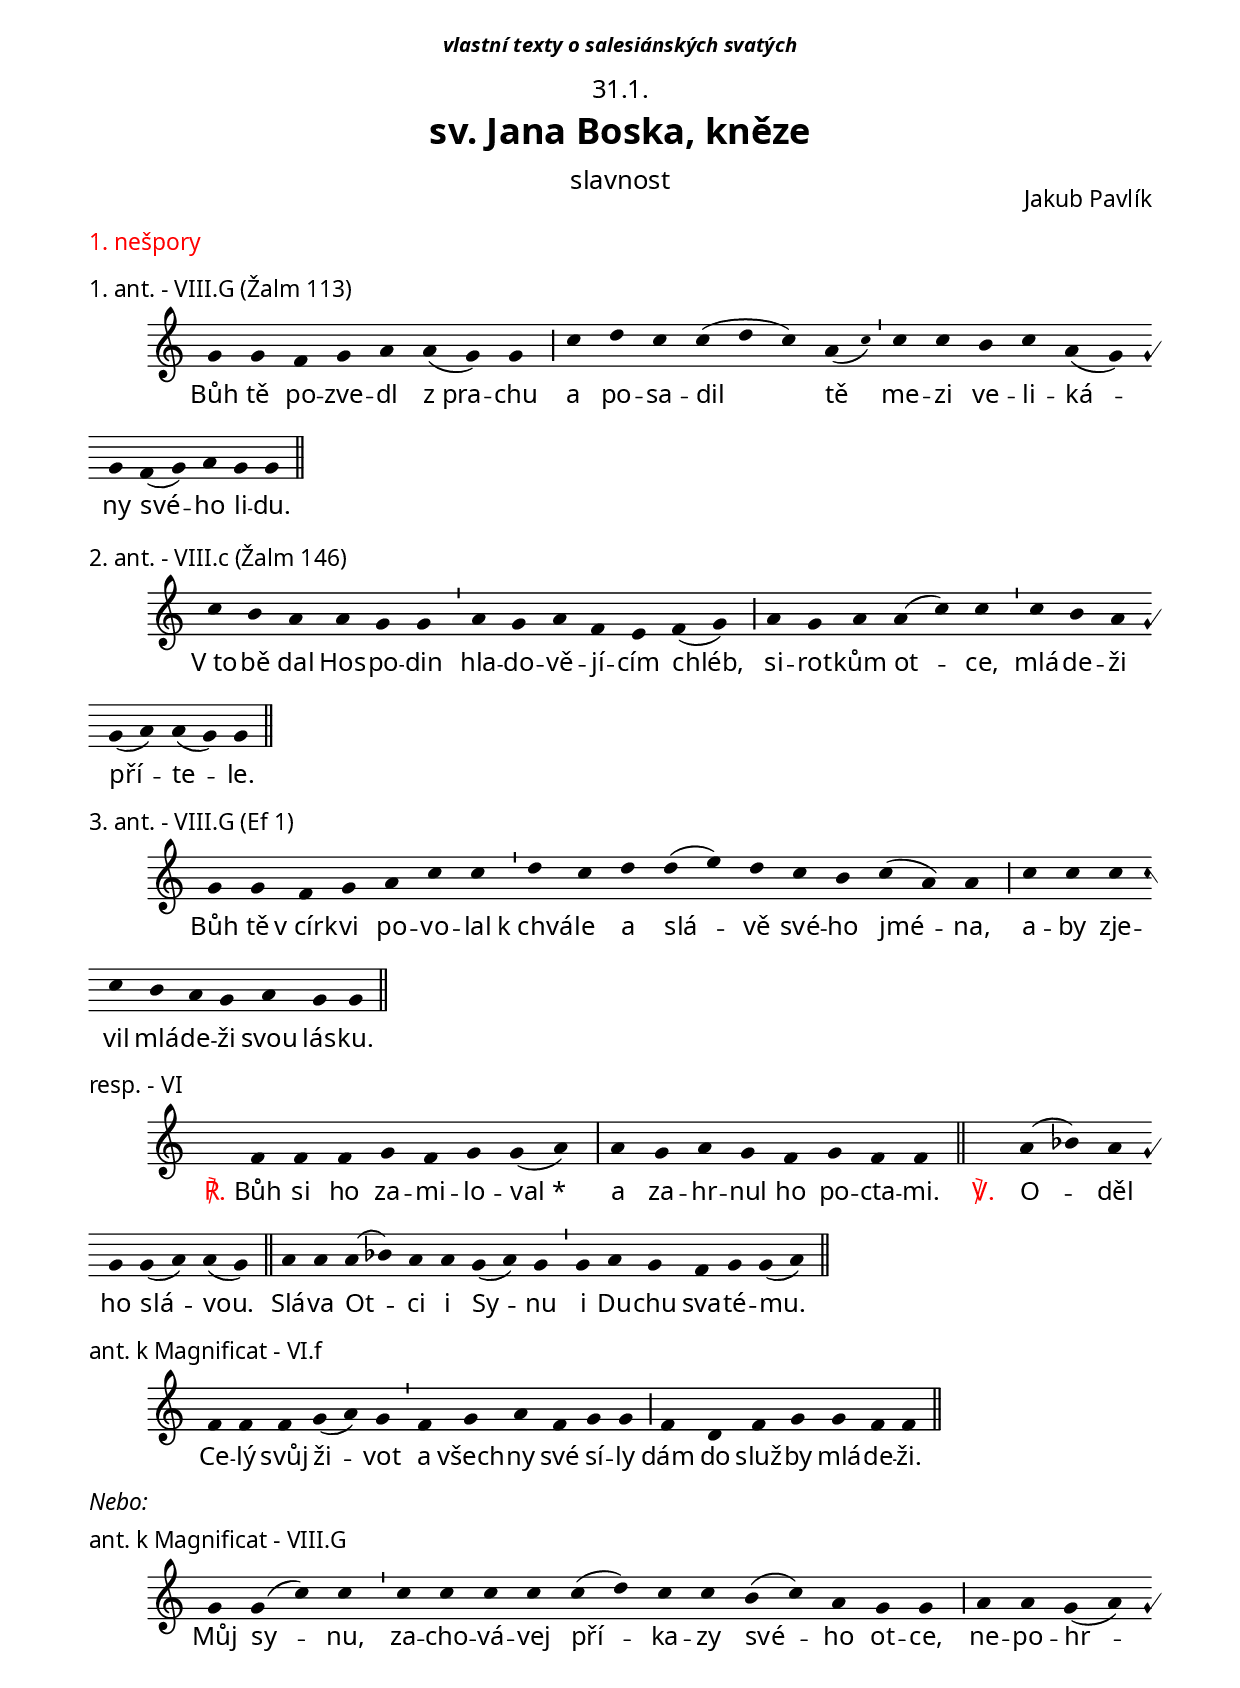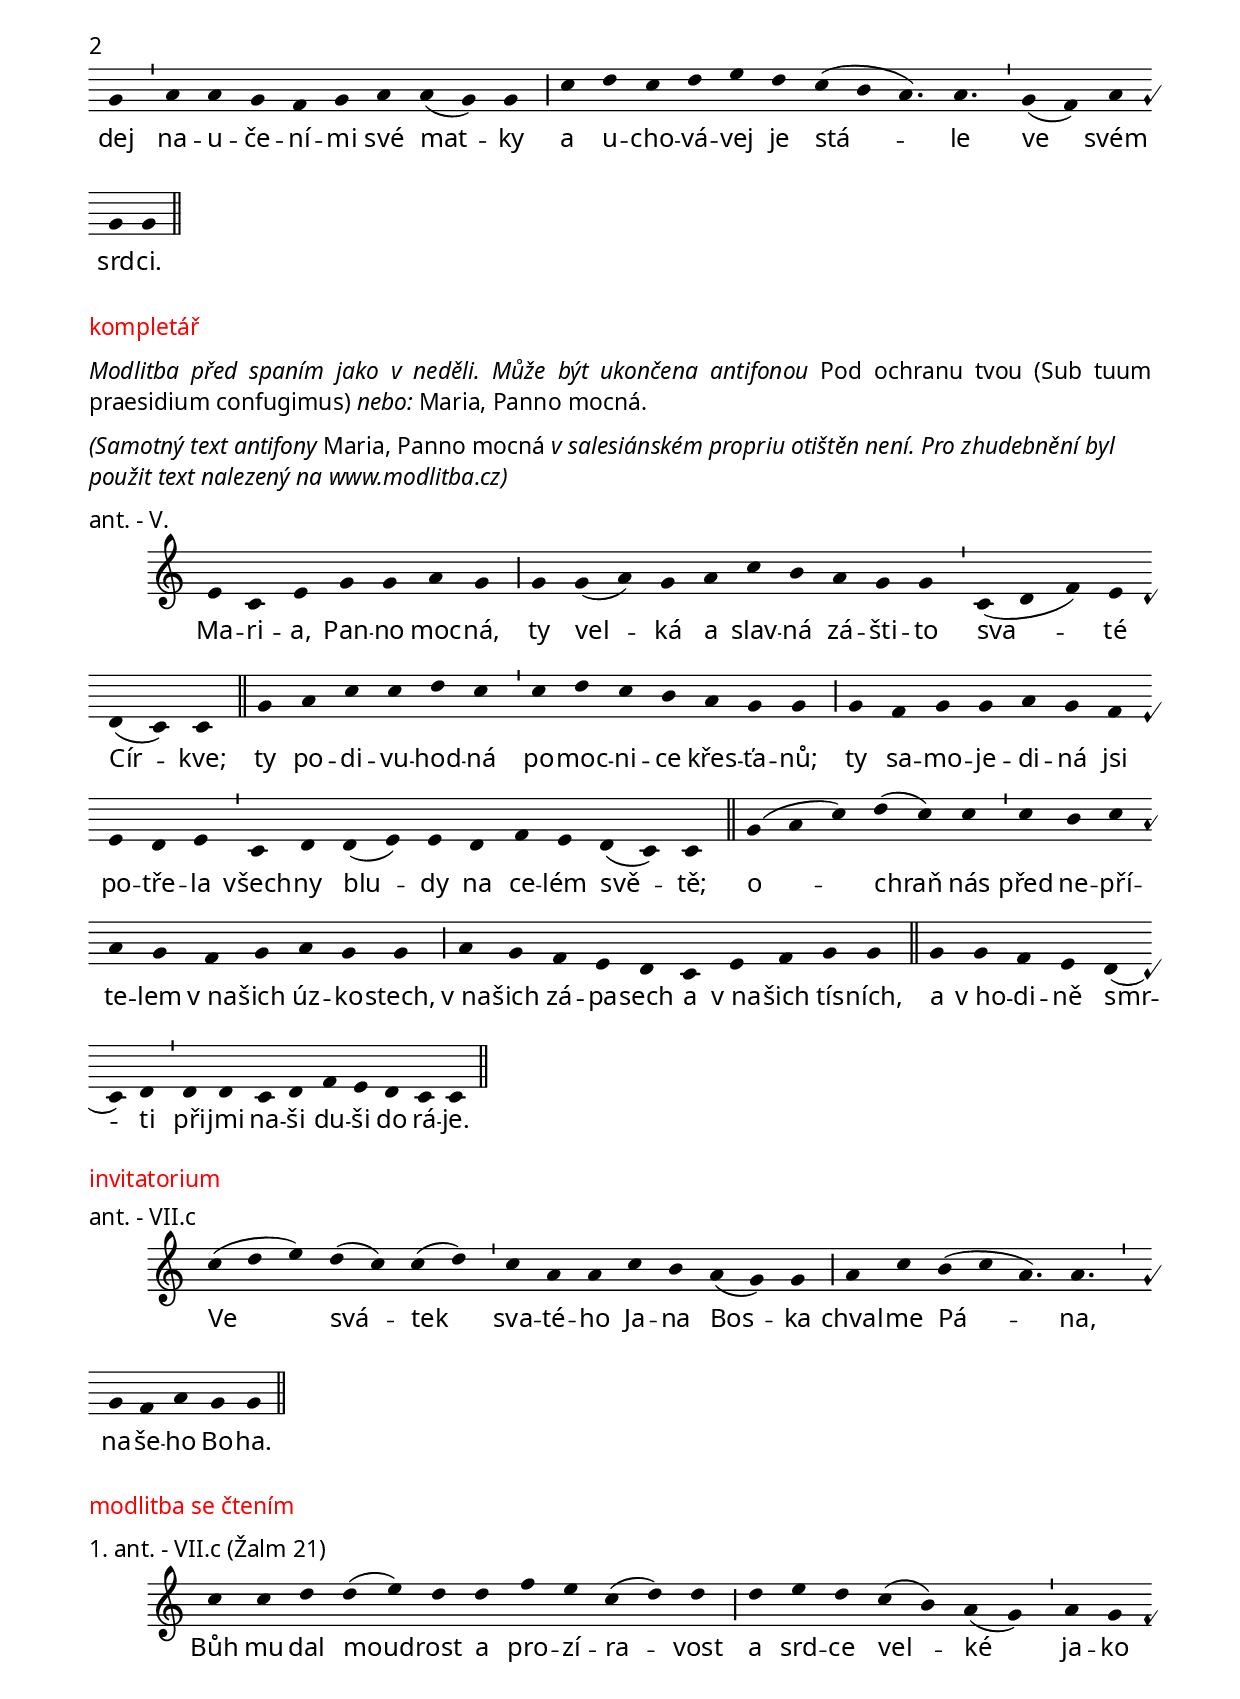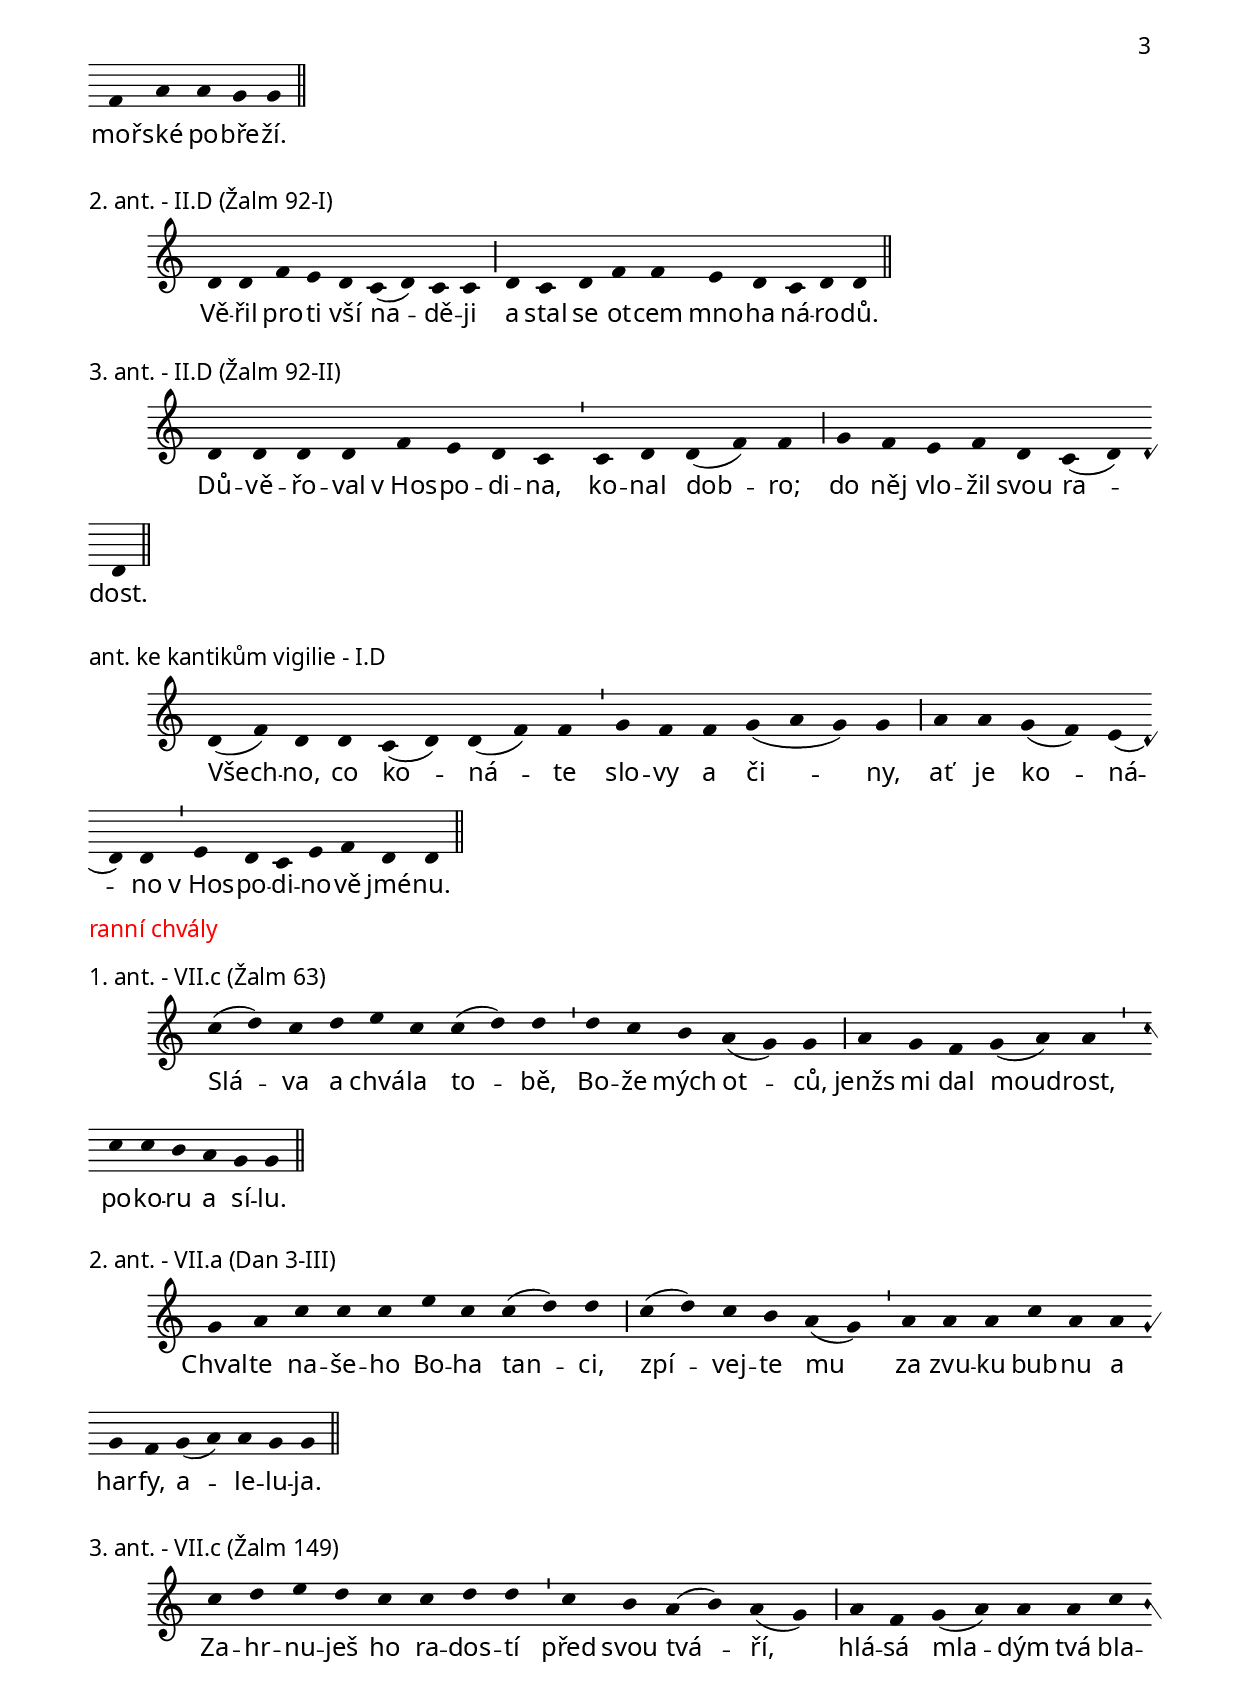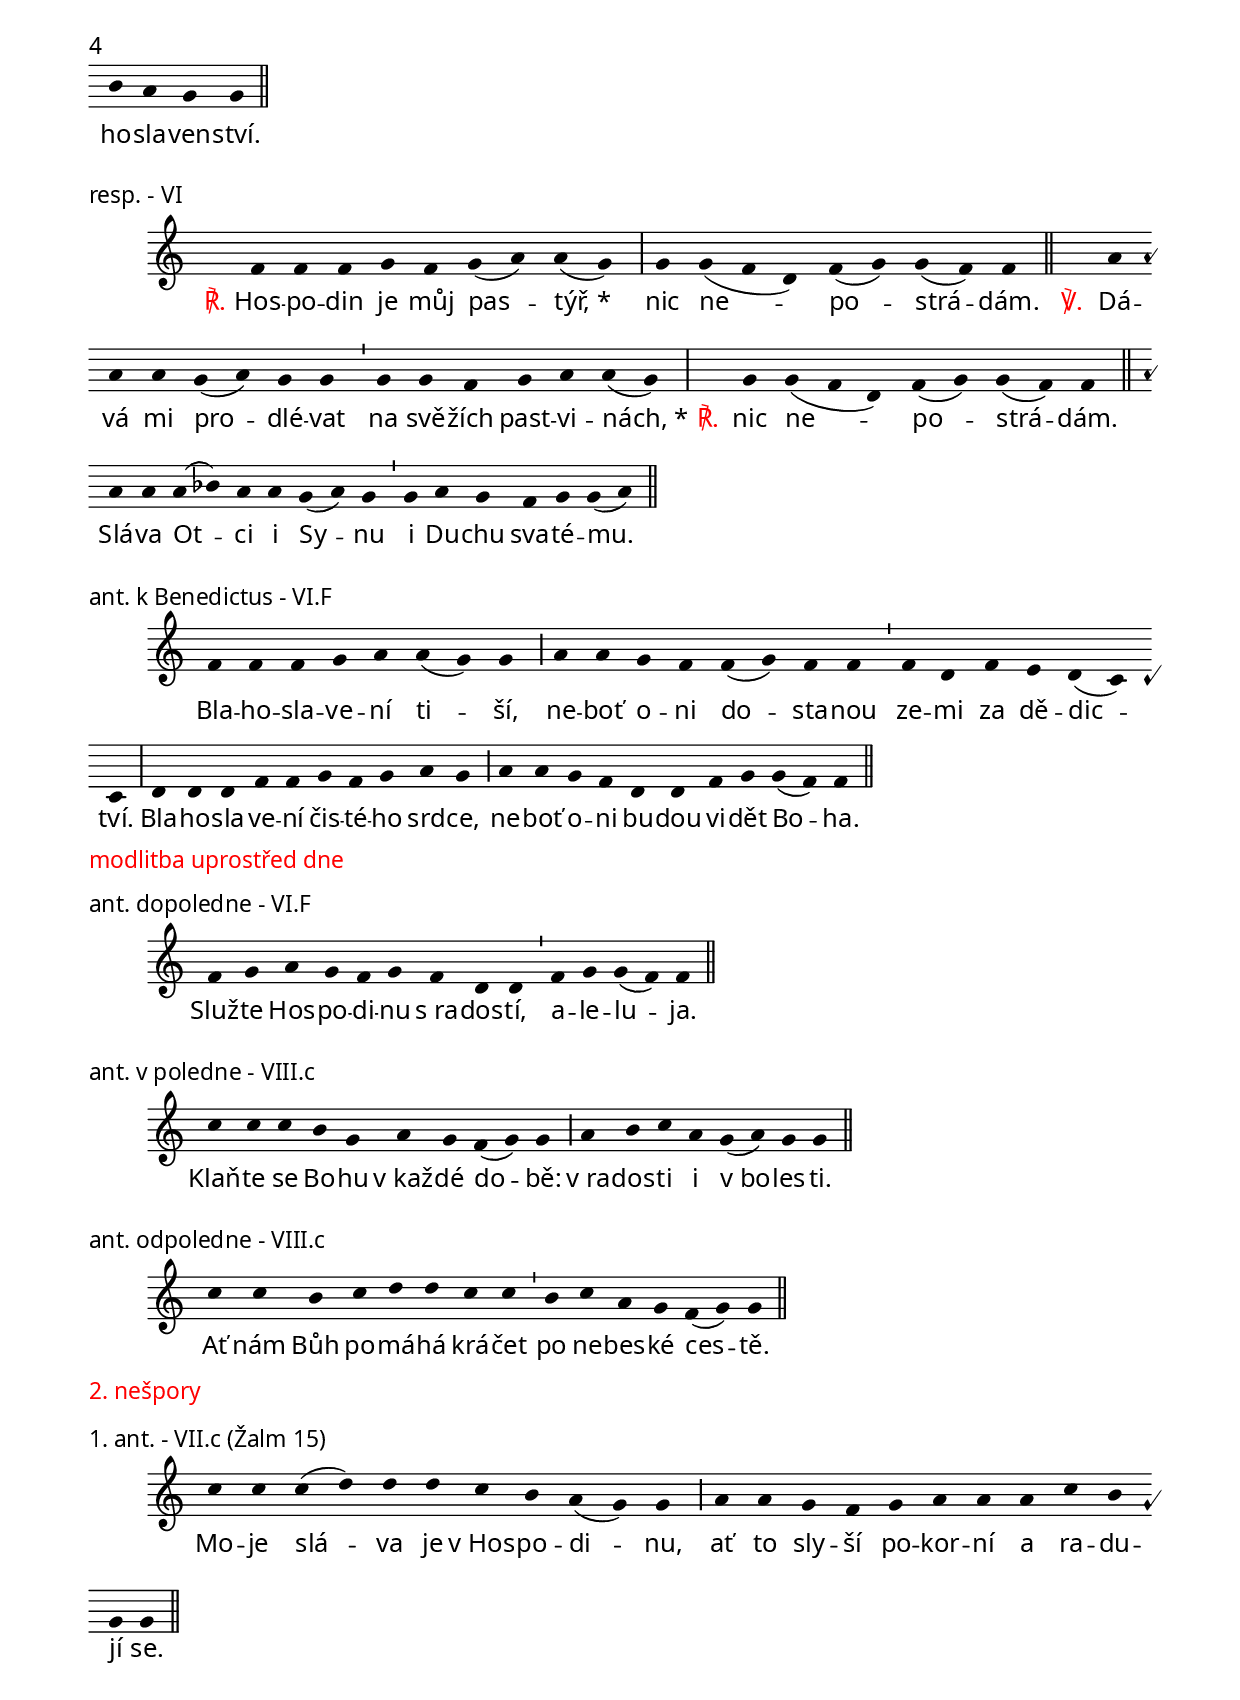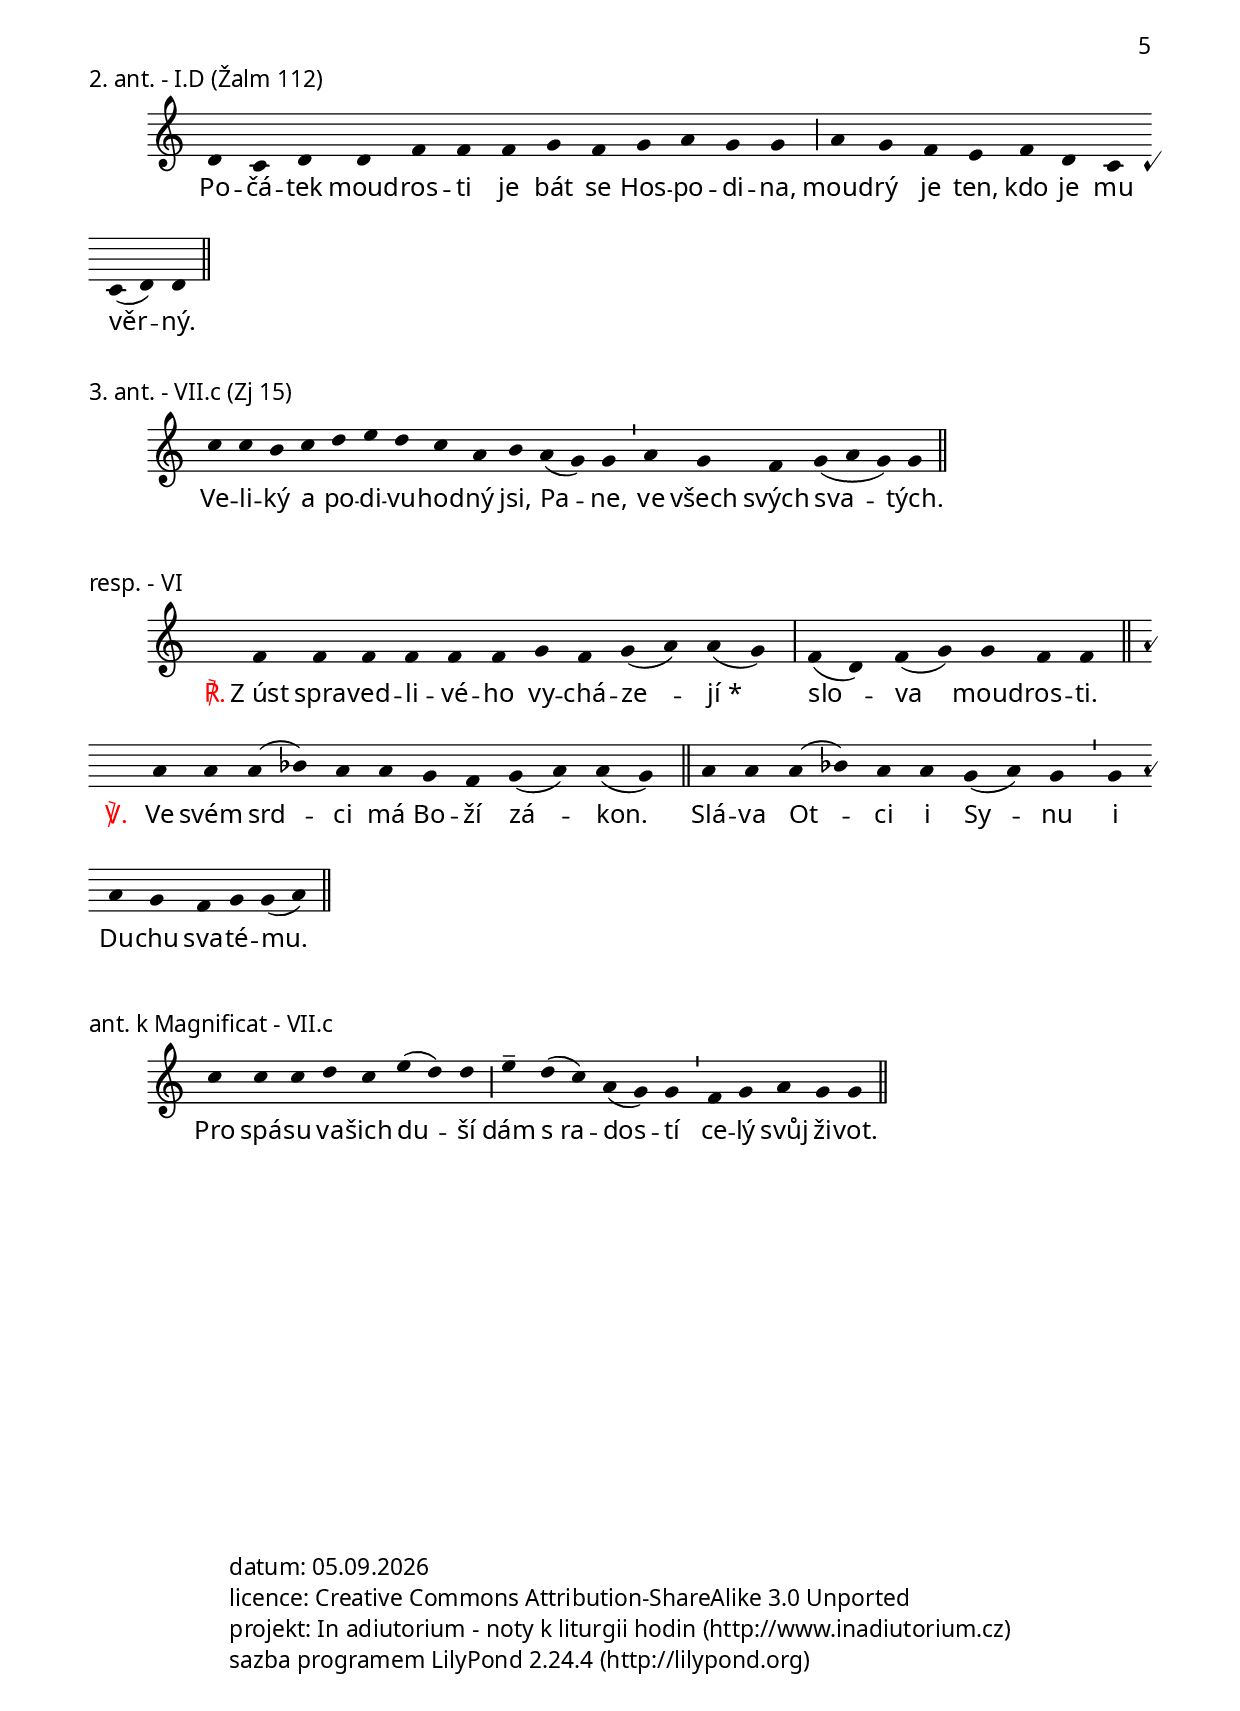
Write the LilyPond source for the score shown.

\version "2.19.80"

\include "../../spolecne.ly"
\include "../../spolecne/reholni.ly"
\include "../../dilyresponsorii.ly"

\header {
  title = \markup\titleSvatek
            "sv. Jana Boska, kněze"
            slavnost
            31.1.
           "vlastní texty o salesiánských svatých"
  composer = "Jakub Pavlík"
}

\markup {\nadpisHodinka {"1. nešpory"}}

\score {
  \relative c'' {
    \choralniRezim
    g4 g f g a a( g) g \barMaior
    c d c c( d c) a( \grace { c) } \barMin
    c c b c a( g) g f( g) a g g \barFinalis
  }
  \addlyrics {
    Bůh tě po -- zve -- dl z_pra -- chu
    a po -- sa -- dil tě
    me -- zi ve -- li -- ká -- ny
    své -- ho li -- du.
  }
  \header {
    quid = "1. ant."
    modus = "VIII"
    differentia = "G"
    psalmus = "Žalm 113"
    id = "1ne-a1"
    piece = \markup {\sestavTitulek}
  }
}

\score {
  \relative c'' {
    \choralniRezim
    c4 b a a g g \barMin
    a g a f e f( g) \barMaior
    a g a a( c) c \barMin
    c b a g( a) a( g) g \barFinalis
  }
  \addlyrics {
    V_to -- bě dal Hos -- po -- din
    hla -- do -- vě -- jí -- cím chléb,
    si -- rot -- kům ot -- ce,
    mlá -- de -- ži pří -- te -- le.
  }
  \header {
    quid = "2. ant."
    modus = "VIII"
    differentia = "c"
    psalmus = "Žalm 146"
    id = "1ne-a2"
    piece = \markup {\sestavTitulek}
  }
}

\score {
  \relative c'' {
    \choralniRezim
    g4 g f g a c c \barMin
    d c d d( e) d c b c( a) a \barMaior
    c c c c b a g a g g \barFinalis
  }
  \addlyrics {
    Bůh tě v_círk -- vi po -- vo -- lal
    k_chvá -- le a slá -- vě
    své -- ho jmé -- na,
    a -- by zje -- vil mlá -- de -- ži svou lás -- ku.
  }
  \header {
    quid = "3. ant."
    modus = "VIII"
    differentia = "G"
    psalmus = "Ef 1"
    id = "1ne-a3"
    piece = \markup {\sestavTitulek}
  }
}

\score {
  \relative c' {
    \choralniRezim

    % R
    \neviditelna f
    f4 f f g f g g( a) \barMax
    a g a g f g f f \barFinalis

    % V
    \neviditelna a
    a( bes) a g g( a) a( g) \barFinalis
    % Slava
    \respVIdoxologie \barFinalis
  }
  \addlyrics {
    \Response Bůh si ho za -- mi -- lo -- val_*
    a za -- hr -- nul ho po -- cta -- mi.
    \Verse O -- děl ho slá -- vou.
    \textRespDoxologie
  }
  \header {
    quid = "resp."
    modus = "VI"
    id = "1ne-r"
    piece = \markup {\sestavTitulekResp}
  }
}

\score {
  \relative c' {
    \choralniRezim
    f4 f f g( a) g \barMin
    f g a f g g \barMaior
    f d f g g f f \barFinalis
  }
  \addlyrics {
    Ce -- lý svůj ži -- vot
    a všech -- ny své sí -- ly
    dám do služ -- by mlá -- de -- ži.
  }
  \header {
    quid = "ant. k Magnificat"
    modus = "VI"
    differentia = "f"
    psalmus = ""
    id = "1ne-am"
    piece = \markup {\sestavTitulekBezZalmu}
  }
}

\markup\italic{Nebo:}

\score {
  \relative c'' {
    \choralniRezim
    g4 g( c) c \barMin c c c c c( d) c c b( c) a g g \barMaior
    a a g( a) g \barMin a a g f g a a( g) g \barMaior
    c d c d e d c( b a4.) a \barMin g4( f) a g g \barFinalis
  }
  \addlyrics {
    Můj sy -- nu,
    za -- cho -- vá -- vej pří -- ka -- zy své -- ho ot -- ce,
    ne -- po -- hr -- dej na -- u -- če -- ní -- mi své mat -- ky
    a u -- cho -- vá -- vej je stá -- le ve svém srd -- ci.
  }
  \header {
    quid = "ant. k Magnificat"
    modus = "VIII"
    differentia = "G"
    psalmus = ""
    fial = "commune/commune_reholnikatd.ly#vych-amag?jiny text&-aleluja"
    id = "1ne-am2"
    piece = \markup {\sestavTitulekBezZalmu}
  }
}

\markup {\nadpisHodinka {"kompletář"}}

\markup\justify\italic{
  Modlitba před spaním jako v neděli. Může být ukončena
  antifonou \upright{Pod ochranu tvou} \upright{(Sub tuum praesidium confugimus)}
  nebo: \upright{Maria, Panno mocná.}
}

\markup\wordwrap\italic{
  (Samotný text antifony \upright{Maria, Panno mocná} v salesiánském propriu otištěn není.
  Pro zhudebnění byl použit text nalezený na \concat { \with-url "http://www.modlitba.cz/modlitba-v-zivote/seznam-modliteb/rozdeleni-modliteb-podle-adresata-podle-toho-ke-komu-se-modlitbou-obracime/k-panne-marii/" {www.modlitba.cz} ")" }
}

\score {
  \relative c' {
    \choralniRezim
    e4 c e g g a g \barMaior
    g g( a) g a c b a g g \barMin
    c,( d f) e d( c) c \barFinalis
    g' a c c d c \barMin
    c d c b a g g \barMaior
    g f g g a g f e d e \barMin
    c d d( e) e d f e d( c) c \barFinalis
    g'( a c) d( c) c \barMin
    c b c a g f g a g g \barMaior
    a g f e d c e f g g \barFinalis
    g g f e d( c) d \barMin
    d d c d f e d c c \barFinalis
  }
  \addlyrics {
    Ma -- ri -- a, Pan -- no moc -- ná,
    ty vel -- ká a slav -- ná zá -- šti -- to
    sva -- té Cír -- kve;
    ty po -- di -- vu -- hod -- ná
    po -- moc -- ni -- ce křes -- ťa -- nů;
    ty sa -- mo -- je -- di -- ná jsi po -- tře -- la
    všech -- ny blu -- dy na ce -- lém svě -- tě;
    o -- chraň
    nás před ne -- pří -- te -- lem v_na -- šich úz -- ko -- stech,
    v_na -- šich zá -- pa -- sech a v_na -- šich tís -- ních,
    a v_ho -- di -- ně smr -- ti
    při -- jmi na -- ši du -- ši do rá -- je.
    A -- men. % nechat? vypustit? v antifonach nebyva
  }
  \header {
    % text z http://www.modlitba.cz/modlitba-v-zivote/seznam-modliteb/rozdeleni-modliteb-podle-adresata-podle-toho-ke-komu-se-modlitbou-obracime/k-panne-marii/
    % protože v propriu se na modlitbu pouze odkazuje, ale není otištěna
    quid = "ant."
    modus = "V"
    differentia = ""
    psalmus = ""
    adiutor_genre = "antiphon_standalone"
    id = "pannomocna"
    piece = \markup {\sestavTitulekBezZalmu}
  }
}

\markup {\nadpisHodinka {"invitatorium"}}

\score {
  \relative c'' {
    \choralniRezim
    c4( d e) d( c) c( d) \barMin
    c a a c b a( g) g \barMaior
    a c b( c a4.) a \barMin
    g4 f a g g \barFinalis
  }
  \addlyrics {
    Ve svá -- tek
    sva -- té -- ho Ja -- na Bos -- ka
    chval -- me Pá -- na,
    na -- še -- ho Bo -- ha.
  }
  \header {
    quid = "ant."
    modus = "VII"
    differentia = "c"
    psalmus = ""
    id = "invit"
    piece = \markup {\sestavTitulekBezZalmu}
  }
}

\markup {\nadpisHodinka {"modlitba se čtením"}}

\score {
  \relative c'' {
    \choralniRezim
    c4 c d d( e) d d f e c( d) d \barMaior
    d e d c( b) a( g) \barMin
    a g f a a g g \barFinalis
  }
  \addlyrics {
    Bůh mu dal moud -- rost a pro -- zí -- ra -- vost
    a srd -- ce vel -- ké
    ja -- ko moř -- ské po -- bře -- ží.
  }
  \header {
    quid = "1. ant."
    modus = "VII"
    differentia = "c"
    psalmus = "Žalm 21"
    fial = "reholni/OCD/ocd_1015terezieodjezise.ly#1ne-a3?volne"
    id = "mc-a1"
    piece = \markup {\sestavTitulek}
  }
}

\score {
  \relative c' {
    \choralniRezim
    d4 d f e d c( d) c c \barMaior
    d c d f f e d c d d \barFinalis
  }
  \addlyrics {
    Vě -- řil pro -- ti vší na -- dě -- ji
    a stal se ot -- cem mno -- ha ná -- ro -- dů.
  }
  \header {
    quid = "2. ant."
    modus = "II"
    differentia = "D"
    psalmus = "Žalm 92-I"
    id = "mc-a2"
    piece = \markup {\sestavTitulek}
  }
}

\score {
  \relative c' {
    \choralniRezim
    d4 d d d f e d c \barMin
    c d d( f) f \barMaior
    g f e f d c( d) d \barFinalis
  }
  \addlyrics {
    Dů -- vě -- řo -- val v_Hos -- po -- di -- na,
    ko -- nal dob -- ro;
    do něj vlo -- žil svou ra -- dost.
  }
  \header {
    quid = "3. ant."
    modus = "II"
    differentia = "D"
    psalmus = "Žalm 92-II"
    id = "mc-a3"
    piece = \markup {\sestavTitulek}
  }
}

\score {
  \relative c' {
    \choralniRezim
    d4( f) d d c( d) d( f) f \barMin
    g f f g( a g) g \barMaior
    a a g( f) e( d) d \barMin
    e d c e f d d \barFinalis
  }
  \addlyrics {
    Všech -- no, co ko -- ná -- te
    slo -- vy a či -- ny,
    ať je ko -- ná -- no
    v_Hos -- po -- di -- no -- vě jmé -- nu.
  }
  \header {
    quid = "ant. ke kantikům vigilie"
    modus = "I"
    differentia = "D"
    psalmus = ""
    id = "mc-avig"
    piece = \markup {\sestavTitulekBezZalmu}
  }
}

\markup {\nadpisHodinka {"ranní chvály"}}

\score {
  \relative c'' {
    \choralniRezim
    c4( d) c d e c c( d) d \barMin
    d c b a( g) g \barMaior
    a g f g( a) a \barMin
    c c b a g g \barFinalis
  }
  \addlyrics {
    Slá -- va a chvá -- la to -- bě,
    Bo -- že mých ot -- ců,
    jenžs mi dal moud -- rost,
    po -- ko -- ru a sí -- lu.
  }
  \header {
    quid = "1. ant."
    modus = "VII"
    differentia = "c"
    psalmus = "Žalm 63"
    id = "rch-a1"
    piece = \markup {\sestavTitulek}
  }
}

\score {
  \relative c'' {
    \choralniRezim
    g4 a c c c e c c( d) d \barMaior
    c( d) c b a( g) \barMin
    a a a c a a g f
    g( a) a g g \barFinalis
  }
  \addlyrics {
    Chval -- te na -- še -- ho Bo -- ha tan -- ci,
    zpí -- vej -- te mu
    za zvu -- ku bub -- nu a har -- fy,
    a -- le -- lu -- ja.
  }
  \header {
    quid = "2. ant."
    modus = "VII"
    differentia = "a"
    psalmus = "Dan 3-III"
    id = "rch-a2"
    piece = \markup {\sestavTitulek}
  }
}

\score {
  \relative c'' {
    \choralniRezim
    c4 d e d c c d d \barMin
    c b a( b) a( g) \barMaior
    a f g( a) a
    a c b a g g \barFinalis
  }
  \addlyrics {
    Za -- hr -- nu -- ješ ho ra -- dos -- tí
    před svou tvá -- ří,
    hlá -- sá mla -- dým
    tvá bla -- ho -- sla -- ven -- ství.
  }
  \header {
    quid = "3. ant."
    modus = "VII"
    differentia = "c"
    psalmus = "Žalm 149"
    id = "rch-a3"
    piece = \markup {\sestavTitulek}
  }
}

\score {
  \relative c' {
    \choralniRezim

    % R
    \neviditelna f
    f4 f f g f g( a) a( g) \barMax
    g g( f d) f( g) g( f) f \barFinalis
    % V
    \neviditelna g
    a a a g( a) g g \barMin g g f g a a( g) \barMax
    % R
    \neviditelna g
    g g( f d) f( g) g( f) f \barFinalis
    % Slava
    \respVIdoxologie \barFinalis
  }
  \addlyrics {
    \Response Hos -- po -- din je můj pas -- týř,_*
    nic ne -- po -- strá -- dám.
    \Verse Dá -- vá mi pro -- dlé -- vat na svě -- žích past -- vi -- nách,_*
    \Response nic ne -- po -- strá -- dám.
    \textRespDoxologie
  }
  \header {
    quid = "resp."
    modus = "VI"
    fial = "responsoria.ly#2ct-ne"
    id = "rch-r"
    piece = \markup\sestavTitulekResp
  }
}

\score {
  \relative c' {
    \choralniRezim
    f4 f f g a a( g) g \barMaior
    a a g f f( g) f f \barMin f d f e d( c) c \barMax
    d d d f f g f g a g \barMaior
    a a g f d d f g g( f) f \barFinalis
  }
  \addlyrics {
    Bla -- ho -- sla -- ve -- ní ti -- ší,
    ne -- boť o -- ni do -- sta -- nou ze -- mi za dě -- dic -- tví.
    Bla -- ho -- sla -- ve -- ní čis -- té -- ho srd -- ce,
    ne -- boť o -- ni bu -- dou vi -- dět Bo -- ha.
  }
  \header {
    quid = "ant. k Benedictus"
    modus = "VI"
    differentia = "F"
    psalmus = ""
    id = "rch-ab"
    piece = \markup {\sestavTitulekBezZalmu}
  }
}

\markup {\nadpisHodinka {"modlitba uprostřed dne"}}

\score {
  \relative c' {
    \choralniRezim
    f4 g a g f g f d d \barMin
    f g g( f) f \barFinalis
  }
  \addlyrics {
    Služ -- te Hos -- po -- di -- nu s_ra -- dos -- tí,
    a -- le -- lu -- ja.
  }
  \header {
    quid = "ant. dopoledne"
    modus = "VI"
    differentia = "F"
    psalmus = ""
    fial = "antifony/velikonoce_tyden1_6patek.ly#rch-a3"
    id = "tercie"
    piece = \markup {\sestavTitulekBezZalmu}
  }
}

\score {
  \relative c'' {
    \choralniRezim
    c4 c c b g a g f( g) g \barMaior
    a b c a g( a) g g \barFinalis
  }
  \addlyrics {
    Klaň -- te se Bo -- hu v_kaž -- dé do -- bě:
    v_ra -- dos -- ti i v_bo -- les -- ti.
  }
  \header {
    quid = "ant. v poledne"
    modus = "VIII"
    differentia = "c"
    psalmus = ""
    id = "sexta"
    piece = \markup {\sestavTitulekBezZalmu}
  }
}

\score {
  \relative c'' {
    \choralniRezim
    c4 c b c d d c c \barMin
    b c a g f( g) g \barFinalis
  }
  \addlyrics {
    Ať nám Bůh po -- má -- há krá -- čet
    po ne -- bes -- ké ces -- tě.
  }
  \header {
    quid = "ant. odpoledne"
    modus = "VIII"
    differentia = "c"
    psalmus = ""
    id = "nona"
    piece = \markup {\sestavTitulekBezZalmu}
  }
}

\markup {\nadpisHodinka {"2. nešpory"}}

\score {
  \relative c'' {
    \choralniRezim
    c4 c c( d) d d c b a( g) g \barMaior
    a a g f g a a a c b g g \barFinalis
  }
  \addlyrics {
    Mo -- je slá -- va je v_Hos -- po -- di -- nu,
    ať to sly -- ší po -- kor -- ní a ra -- du -- jí se.
  }
  \header {
    quid = "1. ant."
    modus = "VII"
    differentia = "c"
    psalmus = "Žalm 15"
    id = "ne-a1"
    piece = \markup {\sestavTitulek}
  }
}

\score {
  \relative c' {
    \choralniRezim
    d4 c d d f f
    f g f g a g g \barMaior
    a g f e
    f d c c( d) d \barFinalis
  }
  \addlyrics {
    Po -- čá -- tek moud -- ros -- ti
    je bát se Hos -- po -- di -- na,
    moud -- rý je ten,
    kdo je mu věr -- ný.
  }
  \header {
    quid = "2. ant."
    modus = "I"
    differentia = "D"
    psalmus = "Žalm 112"
    id = "ne-a2"
    piece = \markup {\sestavTitulek}
  }
}

\score {
  \relative c'' {
    \choralniRezim
    c4 c b c d e d c a b a( g) g \barMin
    a g f g( a g) g \barFinalis
  }
  \addlyrics {
    Ve -- li -- ký a po -- di -- vu -- hod -- ný jsi, Pa -- ne,
    ve všech svých sva -- tých.
  }
  \header {
    quid = "3. ant."
    modus = "VII"
    differentia = "c"
    psalmus = "Zj 15"
    id = "ne-a3"
    piece = \markup {\sestavTitulek}
  }
}

\score {
  \relative c' {
    \choralniRezim

    % R
    \neviditelna f
    f4 f f f f f g f g( a) a( g) \barMax
    f( d) f( g) g f f \barFinalis
    % V
    \neviditelna a
    a4 a a( bes) a a g f g( a) a( g) \barFinalis
    % Slava
    \respVIdoxologie \barFinalis
  }
  \addlyrics {
    \Response Z_úst spra -- ved -- li -- vé -- ho vy -- chá -- ze -- jí_*
    slo -- va moud -- ros -- ti.
    \Verse Ve svém srd -- ci má Bo -- ží zá -- kon.
    \textRespDoxologie
  }
  \header {
    quid = "resp."
    modus = "VI"
    id = "ne-r"
    piece = \markup {\sestavTitulekResp}
  }
}

\score {
  \relative c'' {
    \choralniRezim
    c4 c c d c e( d) d \barMaior
    e-- d( c) a( g) g \barMin
    f g a g g \barFinalis
  }
  \addlyrics {
    Pro spá -- su va -- šich du -- ší
    dám s_ra -- dos -- tí
    ce -- lý svůj ži -- vot.
  }
  \header {
    quid = "ant. k Magnificat"
    modus = "VII"
    differentia = "c"
    psalmus = ""
    id = "ne-am"
    piece = \markup {\sestavTitulekBezZalmu}
  }
}